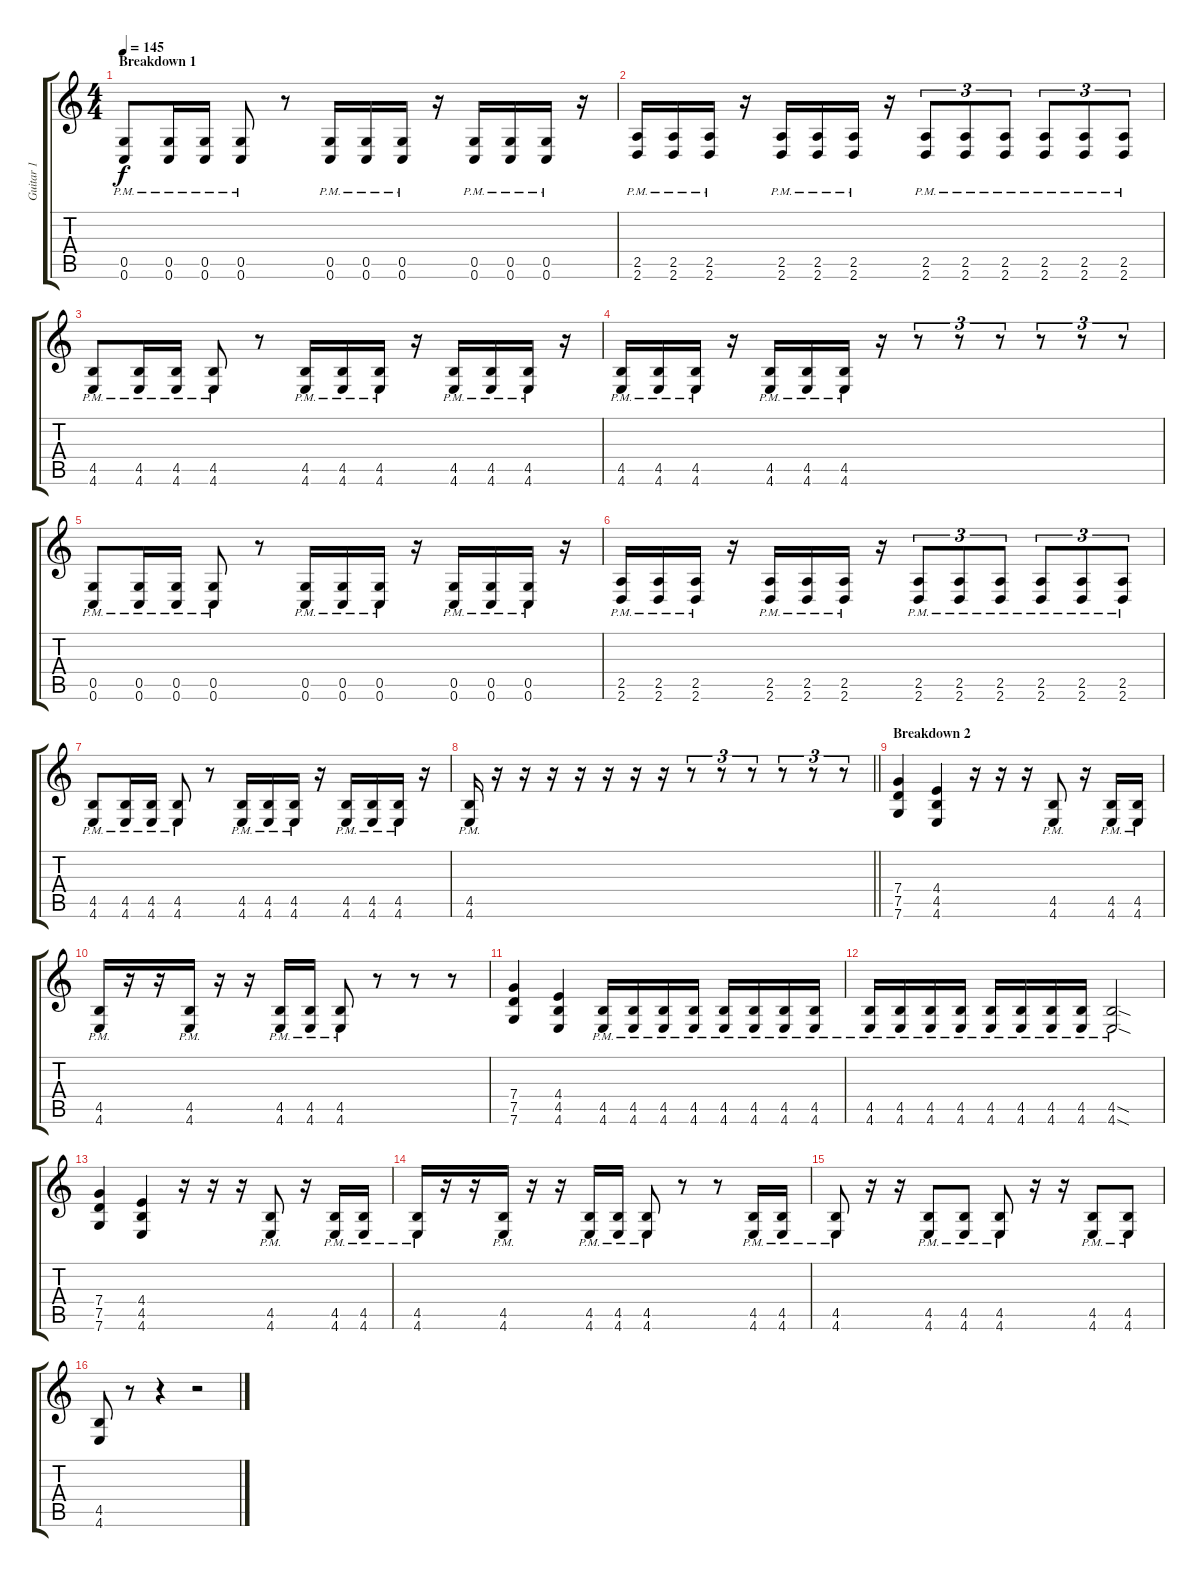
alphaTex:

\track ("Guitar 1" "Guitar 1") {instrument distortionguitar}
\staff {score tabs}
\tuning (D4 A3 F3 C3 G2 C2) {hide}
\ts (4 4)
\section ("" "Breakdown 1")
\tempo 145
\clef g2
\ks c
(0.5{pm} 0.6{pm}).8{dy f} (0.5{pm} 0.6{pm}).16 (0.5{pm} 0.6{pm}).16 (0.5{pm} 0.6{pm}).8 r.8 (0.5{pm} 0.6{pm}).16 (0.5{pm} 0.6{pm}).16 (0.5{pm} 0.6{pm}).16 r.16 (0.5{pm} 0.6{pm}).16 (0.5{pm} 0.6{pm}).16 (0.5{pm} 0.6{pm}).16 r.16 |
(2.5{pm} 2.6{pm}).16 (2.5{pm} 2.6{pm}).16 (2.5{pm} 2.6{pm}).16 r.16 (2.5{pm} 2.6{pm}).16 (2.5{pm} 2.6{pm}).16 (2.5{pm} 2.6{pm}).16 r.16 (2.5{pm} 2.6{pm}).8{tu (3 2)} (2.5{pm} 2.6{pm}).8{tu (3 2)} (2.5{pm} 2.6{pm}).8{tu (3 2)} (2.5{pm} 2.6{pm}).8{tu (3 2)} (2.5{pm} 2.6{pm}).8{tu (3 2)} (2.5{pm} 2.6{pm}).8{tu (3 2)} |
(4.5{pm} 4.6{pm}).8 (4.5{pm} 4.6{pm}).16 (4.5{pm} 4.6{pm}).16 (4.5{pm} 4.6{pm}).8 r.8 (4.5{pm} 4.6{pm}).16 (4.5{pm} 4.6{pm}).16 (4.5{pm} 4.6{pm}).16 r.16 (4.5{pm} 4.6{pm}).16 (4.5{pm} 4.6{pm}).16 (4.5{pm} 4.6{pm}).16 r.16 |
(4.5{pm} 4.6{pm}).16 (4.5{pm} 4.6{pm}).16 (4.5{pm} 4.6{pm}).16 r.16 (4.5{pm} 4.6{pm}).16 (4.5{pm} 4.6{pm}).16 (4.5{pm} 4.6{pm}).16 r.16 r.8{tu (3 2)} r.8{tu (3 2)} r.8{tu (3 2)} r.8{tu (3 2)} r.8{tu (3 2)} r.8{tu (3 2)} |
(0.5{pm} 0.6{pm}).8 (0.5{pm} 0.6{pm}).16 (0.5{pm} 0.6{pm}).16 (0.5{pm} 0.6{pm}).8 r.8 (0.5{pm} 0.6{pm}).16 (0.5{pm} 0.6{pm}).16 (0.5{pm} 0.6{pm}).16 r.16 (0.5{pm} 0.6{pm}).16 (0.5{pm} 0.6{pm}).16 (0.5{pm} 0.6{pm}).16 r.16 |
(2.5{pm} 2.6{pm}).16 (2.5{pm} 2.6{pm}).16 (2.5{pm} 2.6{pm}).16 r.16 (2.5{pm} 2.6{pm}).16 (2.5{pm} 2.6{pm}).16 (2.5{pm} 2.6{pm}).16 r.16 (2.5{pm} 2.6{pm}).8{tu (3 2)} (2.5{pm} 2.6{pm}).8{tu (3 2)} (2.5{pm} 2.6{pm}).8{tu (3 2)} (2.5{pm} 2.6{pm}).8{tu (3 2)} (2.5{pm} 2.6{pm}).8{tu (3 2)} (2.5{pm} 2.6{pm}).8{tu (3 2)} |
(4.5{pm} 4.6{pm}).8 (4.5{pm} 4.6{pm}).16 (4.5{pm} 4.6{pm}).16 (4.5{pm} 4.6{pm}).8 r.8 (4.5{pm} 4.6{pm}).16 (4.5{pm} 4.6{pm}).16 (4.5{pm} 4.6{pm}).16 r.16 (4.5{pm} 4.6{pm}).16 (4.5{pm} 4.6{pm}).16 (4.5{pm} 4.6{pm}).16 r.16 |
\barLineRight lightlight
(4.5{pm} 4.6{pm}).16 r.16 r.16 r.16 r.16 r.16 r.16 r.16 r.8{tu (3 2)} r.8{tu (3 2)} r.8{tu (3 2)} r.8{tu (3 2)} r.8{tu (3 2)} r.8{tu (3 2)} |
\section ("" "Breakdown 2")
(7.4 7.5 7.6).4 (4.4 4.5 4.6).4 r.16 r.16 r.16 (4.5{pm} 4.6{pm}).8 r.16 (4.5{pm} 4.6{pm}).16 (4.5{pm} 4.6{pm}).16 |
(4.5{pm} 4.6{pm}).16 r.16 r.16 (4.5{pm} 4.6{pm}).16 r.16 r.16 (4.5{pm} 4.6{pm}).16 (4.5{pm} 4.6{pm}).16 (4.5{pm} 4.6{pm}).8 r.8 r.8 r.8 |
(7.4 7.5 7.6).4 (4.4 4.5 4.6).4 (4.5{pm} 4.6{pm}).16 (4.5{pm} 4.6{pm}).16 (4.5{pm} 4.6{pm}).16 (4.5{pm} 4.6{pm}).16 (4.5{pm} 4.6{pm}).16 (4.5{pm} 4.6{pm}).16 (4.5{pm} 4.6{pm}).16 (4.5{pm} 4.6{pm}).16 |
(4.5{pm} 4.6{pm}).16 (4.5{pm} 4.6{pm}).16 (4.5{pm} 4.6{pm}).16 (4.5{pm} 4.6{pm}).16 (4.5{pm} 4.6{pm}).16 (4.5{pm} 4.6{pm}).16 (4.5{pm} 4.6{pm}).16 (4.5{pm} 4.6{pm}).16 (4.5{sod pm} 4.6{sod pm}).2 |
(7.4 7.5 7.6).4 (4.4 4.5 4.6).4 r.16 r.16 r.16 (4.5{pm} 4.6{pm}).8 r.16 (4.5{pm} 4.6{pm}).16 (4.5{pm} 4.6{pm}).16 |
(4.5{pm} 4.6{pm}).16 r.16 r.16 (4.5{pm} 4.6{pm}).16 r.16 r.16 (4.5{pm} 4.6{pm}).16 (4.5{pm} 4.6{pm}).16 (4.5{pm} 4.6{pm}).8 r.8 r.8 (4.5{pm} 4.6{pm}).16 (4.5{pm} 4.6{pm}).16 |
(4.5{pm} 4.6{pm}).8 r.16 r.16 (4.5{pm} 4.6{pm}).8 (4.5{pm} 4.6{pm}).8 (4.5{pm} 4.6{pm}).8 r.16 r.16 (4.5{pm} 4.6{pm}).8 (4.5{pm} 4.6{pm}).8 |
(4.5 4.6).8 r.8 r.4 r.2
